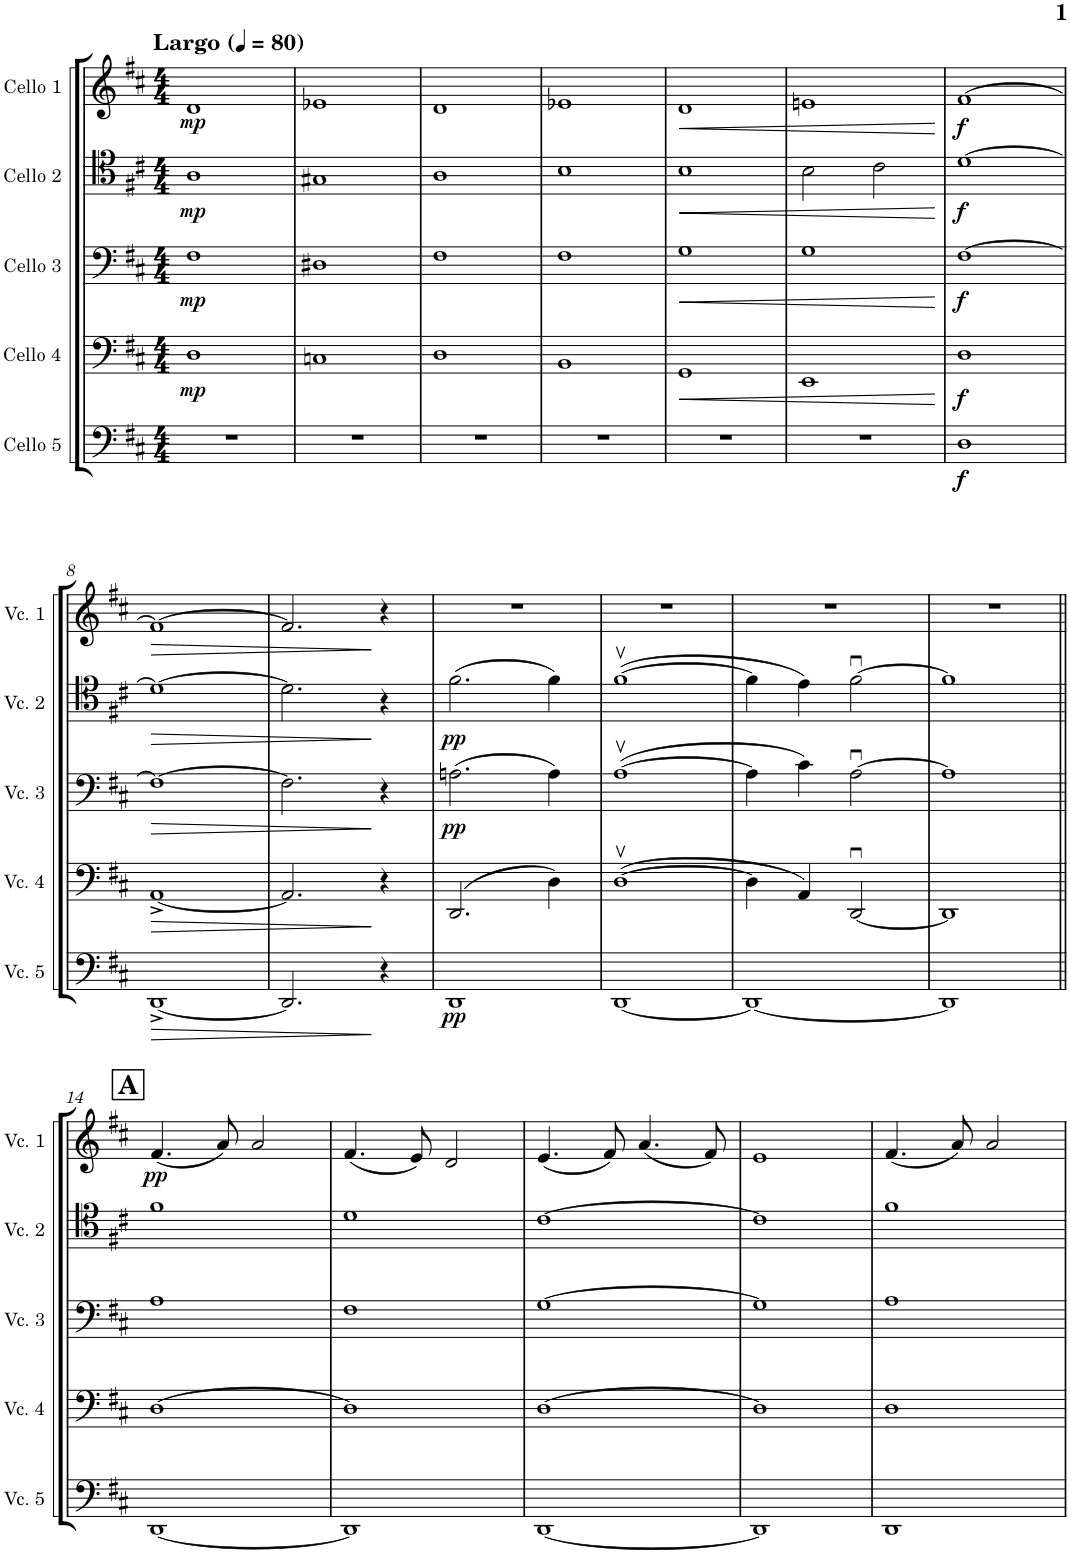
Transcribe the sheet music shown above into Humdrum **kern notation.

**kern	**dynam	**kern	**dynam	**kern	**dynam	**kern	**dynam	**kern	**dynam
*part5	*part5	*part4	*part4	*part3	*part3	*part2	*part2	*part1	*part1
*staff5	*staff5	*staff4	*staff4	*staff3	*staff3	*staff2	*staff2	*staff1	*staff1
*I"Cello 5	*	*I"Cello 4	*	*I"Cello 3	*	*I"Cello 2	*	*I"Cello 1	*
*clefF4	*	*clefF4	*	*clefF4	*	*clefC4	*	*clefG2	*
*k[f#c#]	*	*k[f#c#]	*	*k[f#c#]	*	*k[f#c#]	*	*k[f#c#]	*
*M4/4	*	*M4/4	*	*M4/4	*	*M4/4	*	*M4/4	*
*MM80	*	*MM80	*	*MM80	*	*MM80	*	*MM80	*
=1	=1	=1	=1	=1	=1	=1	=1	=1	=1
!	!	!	!	!	!	!	!	!LO:TX:a:B:t=Largo	!
!	!	!	!LO:DY:b	!	!LO:DY:b	!	!LO:DY:b	!	!LO:DY:b
1r	.	1D	mp	1F#	mp	1A	mp	1d	mp
=2	=2	=2	=2	=2	=2	=2	=2	=2	=2
1r	.	1Cn	.	1D#X	.	1G#X	.	1e-X	.
=3	=3	=3	=3	=3	=3	=3	=3	=3	=3
1r	.	1D	.	1F#	.	1A	.	1d	.
=4	=4	=4	=4	=4	=4	=4	=4	=4	=4
1r	.	1BB	.	1F#	.	1B	.	1e-X	.
=5	=5	=5	=5	=5	=5	=5	=5	=5	=5
!	!	!	!LO:HP:b	!	!LO:HP:b	!	!LO:HP:b	!	!LO:HP:b
1r	.	1GG	<	1G	<	1B	<	1d	<
=6	=6	=6	=6	=6	=6	=6	=6	=6	=6
1r	.	1EE	.	1G	.	2B\	.	1en	.
.	.	.	.	.	.	2c#\	.	.	.
.	.	.	[	.	[	.	[	.	[
=7	=7	=7	=7	=7	=7	=7	=7	=7	=7
!	!LO:DY:b	!	!LO:DY:b	!	!LO:DY:b	!	!LO:DY:b	!	!LO:DY:b
1D	f	1D	f	[1F#	f	[1d	f	[1f#	f
!!LO:LB:g=z
=8	=8	=8	=8	=8	=8	=8	=8	=8	=8
!	!LO:HP:b	!	!LO:HP:b	!	!LO:HP:b	!	!LO:HP:b	!	!LO:HP:b
[1DD^	>	[1AA^	>	1F#_	>	1d_	>	1f#_	>
=9	=9	=9	=9	=9	=9	=9	=9	=9	=9
2.DD/]	.	2.AA/]	.	2.F#\]	.	2.d\]	.	2.f#/]	.
4r	]	4r	]	4r	]	4r	]	4r	]
=10	=10	=10	=10	=10	=10	=10	=10	=10	=10
!	!LO:DY:b	!	!	!	!LO:DY:b	!	!LO:DY:b	!	!
1DD	pp	(2.DD/	.	(2.An\	pp	(2.f#\	pp	1r	.
.	.	4D\)	.	4A\)	.	4f#\)	.	.	.
=11	=11	=11	=11	=11	=11	=11	=11	=11	=11
[1DD	.	([1Dv	.	([1Av	.	([1f#v	.	1r	.
=12	=12	=12	=12	=12	=12	=12	=12	=12	=12
1DD_	.	4D\]	.	4A\]	.	4f#\]	.	1r	.
.	.	4AA/)	.	4c#\)	.	4e\)	.	.	.
.	.	[2DDu/	.	[2Au\	.	[2f#u\	.	.	.
=13	=13	=13	=13	=13	=13	=13	=13	=13	=13
1DD]	.	1DD]	.	1A]	.	1f#]	.	1r	.
!!LO:LB:g=z
!!LO:REH:place=s1:a:B:cj:fs=14:t=A
=14||	=14||	=14||	=14||	=14||	=14||	=14||	=14||	=14||	=14||
!	!	!	!	!	!	!	!	!	!LO:DY:b
[1DD	.	[1D	.	1A	.	1f#	.	(4.f#/	pp
.	.	.	.	.	.	.	.	8a/)	.
.	.	.	.	.	.	.	.	2a/	.
=15	=15	=15	=15	=15	=15	=15	=15	=15	=15
1DD]	.	1D]	.	1F#	.	1d	.	(4.f#/	.
.	.	.	.	.	.	.	.	8e/)	.
.	.	.	.	.	.	.	.	2d/	.
=16	=16	=16	=16	=16	=16	=16	=16	=16	=16
[1DD	.	[1D	.	[1G	.	[1c#	.	(4.e/	.
.	.	.	.	.	.	.	.	8f#/)	.
.	.	.	.	.	.	.	.	(4.a/	.
.	.	.	.	.	.	.	.	8f#/)	.
=17	=17	=17	=17	=17	=17	=17	=17	=17	=17
1DD]	.	1D]	.	1G]	.	1c#]	.	1e	.
=18	=18	=18	=18	=18	=18	=18	=18	=18	=18
1DD	.	1D	.	1A	.	1f#	.	(4.f#/	.
.	.	.	.	.	.	.	.	8a/)	.
.	.	.	.	.	.	.	.	2a/	.
=	=	=	=	=	=	=	=	=	=
*-	*-	*-	*-	*-	*-	*-	*-	*-	*-
